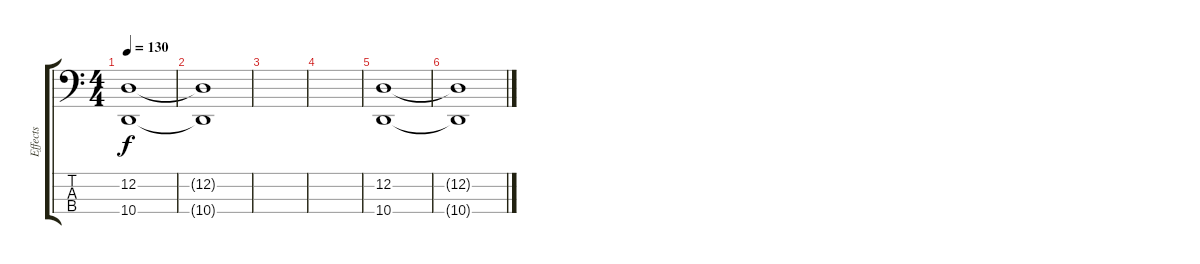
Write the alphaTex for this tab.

\track ("Effects" "Effects") {instrument pad2warm}
\staff {score tabs}
\tuning (G2 D2 A1 E1) {hide}
\ts (4 4)
\tempo 130
\clef f4
\ks c
(12.2 10.4).1{dy f} |
(12.2{t} 10.4{t}).1 |
|
|
(12.2 10.4).1 |
(12.2{t} 10.4{t}).1
